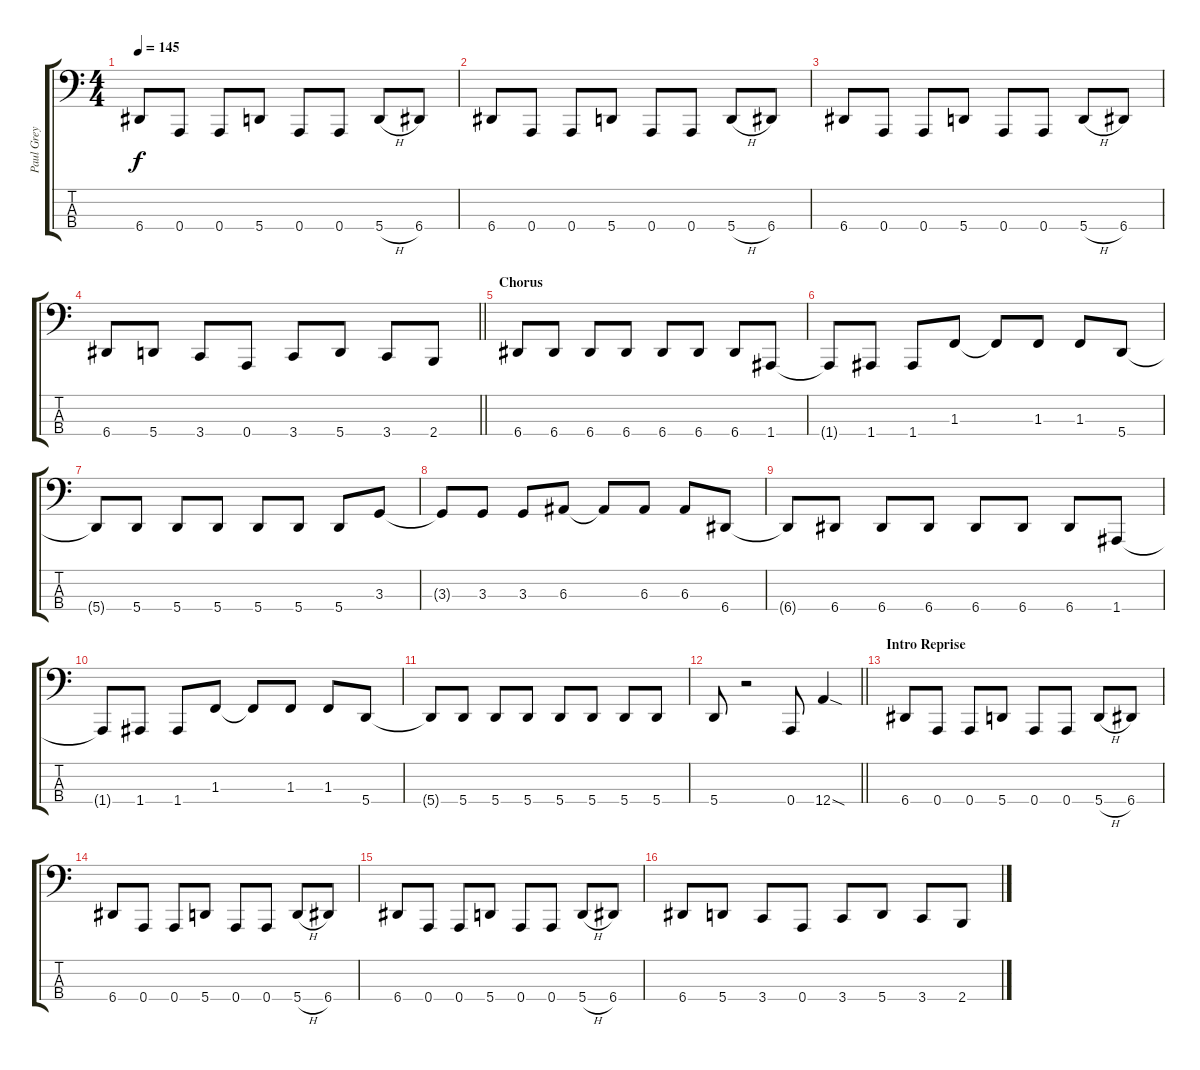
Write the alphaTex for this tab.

\track ("Paul Grey" "Paul Grey") {instrument electricbassfinger}
\staff {score tabs}
\tuning (D2 A1 E1 A0) {hide}
\ts (4 4)
\tempo 145
\clef f4
\ks c
6.4.8{dy f} 0.4.8 0.4.8 5.4.8 0.4.8 0.4.8 5.4{h}.8 6.4.8 |
6.4.8 0.4.8 0.4.8 5.4.8 0.4.8 0.4.8 5.4{h}.8 6.4.8 |
6.4.8 0.4.8 0.4.8 5.4.8 0.4.8 0.4.8 5.4{h}.8 6.4.8 |
\barLineRight lightlight
6.4.8 5.4.8 3.4.8 0.4.8 3.4.8 5.4.8 3.4.8 2.4.8 |
\section ("" "Chorus")
6.4.8 6.4.8 6.4.8 6.4.8 6.4.8 6.4.8 6.4.8 1.4.8 |
1.4{t}.8 1.4.8 1.4.8 1.3.8 1.3{t}.8 1.3.8 1.3.8 5.4.8 |
5.4{t}.8 5.4.8 5.4.8 5.4.8 5.4.8 5.4.8 5.4.8 3.3.8 |
3.3{t}.8 3.3.8 3.3.8 6.3.8 6.3{t}.8 6.3.8 6.3.8 6.4.8 |
6.4{t}.8 6.4.8 6.4.8 6.4.8 6.4.8 6.4.8 6.4.8 1.4.8 |
1.4{t}.8 1.4.8 1.4.8 1.3.8 1.3{t}.8 1.3.8 1.3.8 5.4.8 |
5.4{t}.8 5.4.8 5.4.8 5.4.8 5.4.8 5.4.8 5.4.8 5.4.8 |
\barLineRight lightlight
5.4.8 r.2 0.4.8 12.4{sod}.4 |
\section ("" "Intro Reprise")
6.4.8 0.4.8 0.4.8 5.4.8 0.4.8 0.4.8 5.4{h}.8 6.4.8 |
6.4.8 0.4.8 0.4.8 5.4.8 0.4.8 0.4.8 5.4{h}.8 6.4.8 |
6.4.8 0.4.8 0.4.8 5.4.8 0.4.8 0.4.8 5.4{h}.8 6.4.8 |
6.4.8 5.4.8 3.4.8 0.4.8 3.4.8 5.4.8 3.4.8 2.4.8
